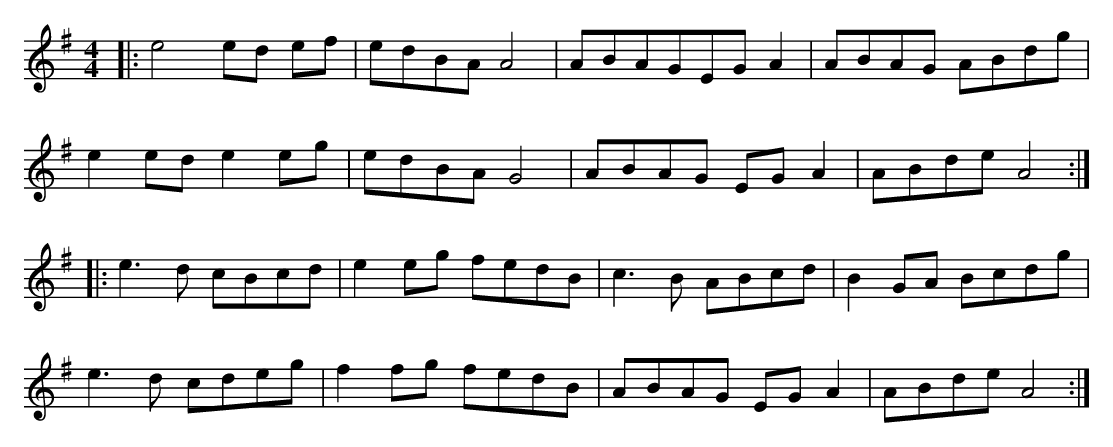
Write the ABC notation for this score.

X:1
M:4/4
K:Ador
|: e4ed ef|edBAA4|ABAGEGA2|ABAG ABdg|
e2ed e2eg |edBA G4|ABAG EGA2|ABde A4:|
|:e3d cBcd|e2eg fedB|c3B ABcd|B2GA Bcdg|
e3d cdeg|f2fg fedB|ABAG EGA2 | ABde A4 :|
